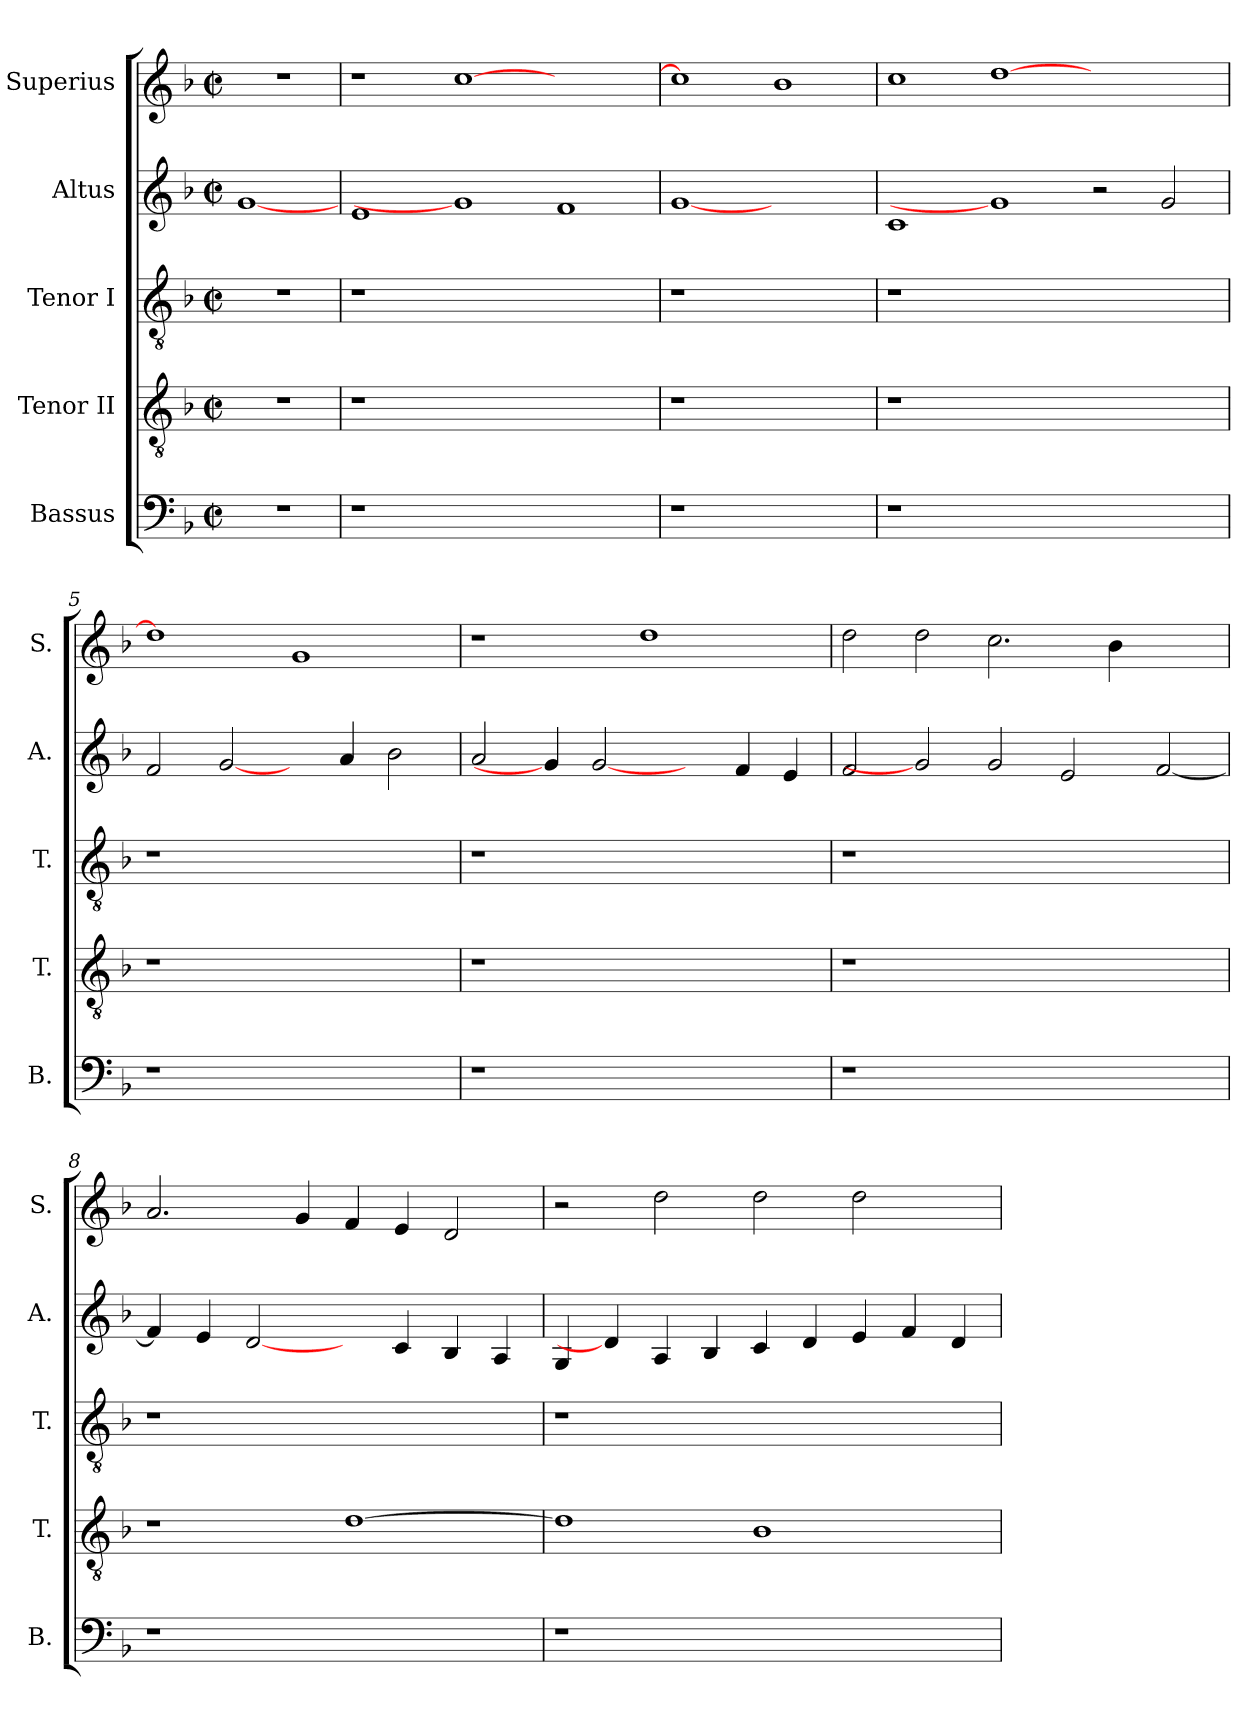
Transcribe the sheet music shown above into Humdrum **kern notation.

**kern	**kern	**kern	**kern	**kern
*part5	*part4	*part3	*part2	*part1
*staff5	*staff4	*staff3	*staff2	*staff1
*I"Bassus	*I"Tenor II	*I"Tenor I	*I"Altus	*I"Superius
*I'B.	*I'T.	*I'T.	*I'A.	*I'S.
!!LO:PB:g=z
*clefF4	*clefGv2	*clefGv2	*clefG2	*clefG2
*	*ITrd7c12	*ITrd7c12	*	*
*k[b-]	*k[b-]	*k[b-]	*k[b-]	*k[b-]
*F:	*F:	*F:	*F:	*F:
*M2/2	*M2/2	*M2/2	*M2/2	*M2/2
*met(c|)	*met(c|)	*met(c|)	*met(c|)	*met(c|)
=1	=1	=1	=1	=1
!LO:N:vis=1	!LO:N:vis=1	!LO:N:vis=1	!	!LO:N:vis=1
1r	1r	1r	[1gi	1r
=2	=2	=2	=2	=2
!LO:N:vis=1	!LO:N:vis=1	!LO:N:vis=1	!	!
1r	1r	1r	1ei	1r
0ryy	0ryy	0ryy	1gi]	[>1cci
.	.	.	1fi	1ryy
=3	=3	=3	=3	=3
!LO:N:vis=1	!LO:N:vis=1	!LO:N:vis=1	!	!
1r	1r	1r	[1gi	1cci]
1ryy	1ryy	1ryy	1ryy	1b-i
=4	=4	=4	=4	=4
!LO:N:vis=1	!LO:N:vis=1	!LO:N:vis=1	!	!
1r	1r	1r	1ci	1cci
0ryy	0ryy	0ryy	1gi]	[>1ddi
.	.	.	2r	1ryy
.	.	.	2gi/	.
=5	=5	=5	=5	=5
!LO:N:vis=1	!LO:N:vis=1	!LO:N:vis=1	!	!
1r	1r	1r	2fi/	1ddi]
.	.	.	[2gi/	.
1ryy	1ryy	1ryy	4ryy	1gi
.	.	.	4ai/	.
.	.	.	2b-i\	.
=6	=6	=6	=6	=6
!LO:N:vis=1	!LO:N:vis=1	!LO:N:vis=1	!	!
1r	1r	1r	2ai/	1r
.	.	.	4gi/]	.
.	.	.	[2gi	.
1ryy	1ryy	1ryy	.	1ddi
.	.	.	4ryy	.
.	.	.	4fi/	.
.	.	.	4ei/	.
!!LO:LB:g=z
=7	=7	=7	=7	=7
!LO:N:vis=1	!LO:N:vis=1	!LO:N:vis=1	!	!
1r	1r	1r	2fi/	2ddi\
.	.	.	2gi]	2ddi\
1.ryy	1.ryy	1.ryy	2gi/	2.cci\
.	.	.	2ei/	.
.	.	.	.	4b-i\
.	.	.	[<2fi/	2ryy
=8	=8	=8	=8	=8
!LO:N:vis=1	!	!LO:N:vis=1	!	!
1r	1r	1r	4fi/]	2.ai/
.	.	.	4ei/	.
.	.	.	[2di/	.
.	.	.	.	4gi/
1ryy	[>1Di	1ryy	4ryy	4fi/
.	.	.	4ci/	4ei/
.	.	.	4B-i/	2di/
.	.	.	4Ai/	.
=9	=9	=9	=9	=9
!LO:N:vis=1	!	!LO:N:vis=1	!	!
1r	1Di]	1r	4Gi/	2r
.	.	.	4di/]	.
.	.	.	4Ai/	2ddi\
.	.	.	4B-i/	.
1ryy	1BB-i	1ryy	4ci/	2ddi\
.	.	.	4di/	.
.	.	.	4ei/	2ddi\
.	.	.	4fi/	.
4ryy	4ryy	4ryy	4di/	4ryy
=	=	=	=	=
*-	*-	*-	*-	*-
